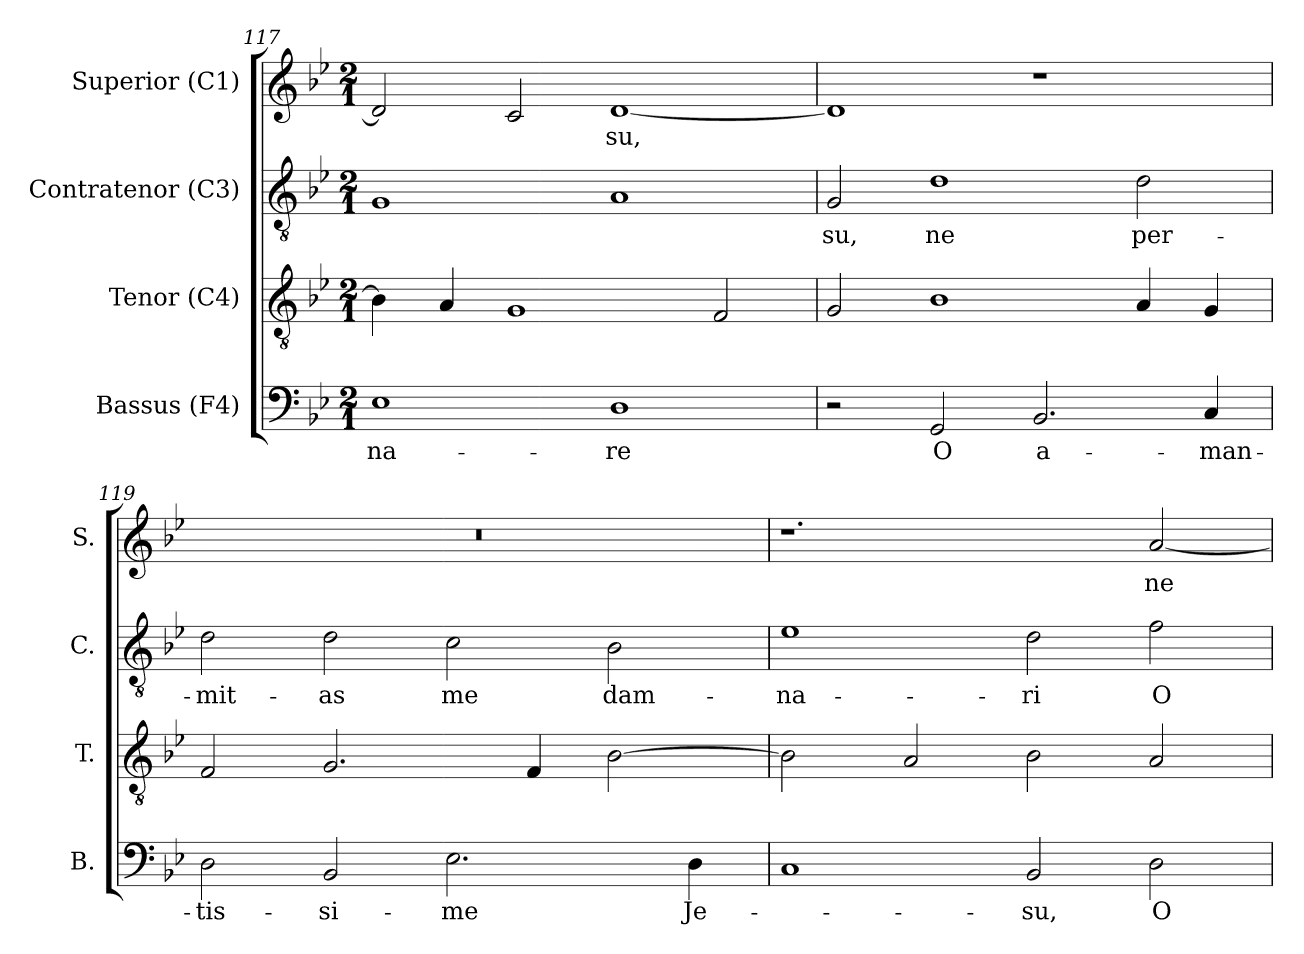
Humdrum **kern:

**kern	**text	**kern	**kern	**text	**kern	**text
*part4	*part4	*part3	*part2	*part2	*part1	*part1
*staff4	*staff4	*staff3	*staff2	*staff2	*staff1	*staff1
*I"Bassus (F4)	*	*I"Tenor (C4)	*I"Contratenor (C3)	*	*I"Superior (C1)	*
*I'B.	*	*I'T.	*I'C.	*	*I'S.	*
*clefF4	*	*clefGv2	*clefGv2	*	*clefG2	*
*	*	*ITrd7c12	*ITrd7c12	*	*	*
*k[b-e-]	*	*k[b-e-]	*k[b-e-]	*	*k[b-e-]	*
*B-:	*	*B-:	*B-:	*	*B-:	*
*M2/1	*	*M2/1	*M2/1	*	*M2/1	*
=117	=117	=117	=117	=117	=117	=117
!	!LO:LY:b:color=#000000	!	!	!	!	!
1E-i	-na-	4BB-i\]	1GGi	.	2di/]	.
.	.	4AAi/	.	.	.	.
.	.	1GGi	.	.	2ci/	.
!	!LO:LY:b:color=#000000	!	!	!	!	!
!	!	!	!	!	!	!LO:LY:b:color=#000000
1Di	-re	.	1AAi	.	[1di	-su,
.	.	2FFi/	.	.	.	.
=118	=118	=118	=118	=118	=118	=118
!	!	!	!	!LO:LY:b:color=#000000	!	!
2r	.	2GGi/	2GGi/	-su,	1di]	.
!	!LO:LY:b:color=#000000	!	!	!	!	!
!	!	!	!	!LO:LY:b:color=#000000	!	!
2GGi/	O	1BB-i	1Di	ne	.	.
!	!LO:LY:b:color=#000000	!	!	!	!	!
2.BB-i/	a-	.	.	.	1r	.
!	!	!	!	!LO:LY:b:color=#000000	!	!
.	.	4AAi/	2Di\	per-	.	.
!	!LO:LY:b:color=#000000	!	!	!	!	!
4Ci/	-man-	4GGi/	.	.	.	.
!!LO:LB:g=z
=119	=119	=119	=119	=119	=119	=119
!	!LO:LY:b:color=#000000	!	!	!	!	!
!	!	!	!	!LO:LY:b:color=#000000	!LO:N:vis=1	!
2Di\	-tis-	2FFi/	2Di\	-mit-	0r	.
!	!LO:LY:b:color=#000000	!	!	!	!	!
!	!	!	!	!LO:LY:b:color=#000000	!	!
2BB-i/	-si-	2.GGi/	2Di\	-as	.	.
!	!LO:LY:b:color=#000000	!	!	!	!	!
!	!	!	!	!LO:LY:b:color=#000000	!	!
2.E-i\	-me	.	2Ci\	me	.	.
.	.	4FFi/	.	.	.	.
!	!	!	!	!LO:LY:b:color=#000000	!	!
.	.	[2BB-i\	2BB-i\	dam-	.	.
!	!LO:LY:b:color=#000000	!	!	!	!	!
4Di\	Je-	.	.	.	.	.
=120	=120	=120	=120	=120	=120	=120
!	!	!	!	!LO:LY:b:color=#000000	!	!
1Ci	.	2BB-i\]	1E-i	-na-	1.r	.
.	.	2AAi/	.	.	.	.
!	!LO:LY:b:color=#000000	!	!	!	!	!
!	!	!	!	!LO:LY:b:color=#000000	!	!
2BB-i/	-su,	2BB-i\	2Di\	-ri	.	.
!	!LO:LY:b:color=#000000	!	!	!	!	!
!	!	!	!	!LO:LY:b:color=#000000	!	!
!	!	!	!	!	!	!LO:LY:b:color=#000000
2Di\	O	2AAi/	2Fi\	O	[2ai/	ne
=	=	=	=	=	=	=
*-	*-	*-	*-	*-	*-	*-
